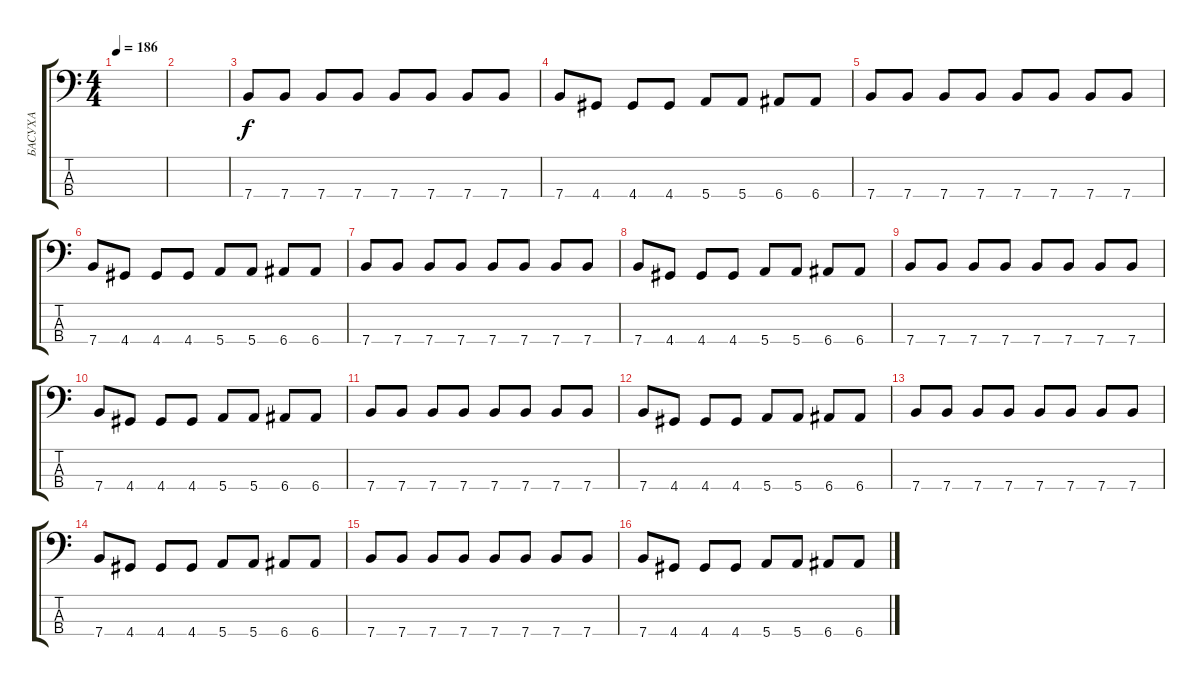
\track ("БАСУХА" "БАСУХА") {instrument electricbasspick}
\staff {score tabs}
\tuning (G2 D2 A1 E1) {hide}
\ts (4 4)
\tempo 186
\clef f4
\ks c
|
|
7.4.8 7.4.8 7.4.8 7.4.8 7.4.8 7.4.8 7.4.8 7.4.8 |
7.4.8 4.4.8 4.4.8 4.4.8 5.4.8 5.4.8 6.4.8 6.4.8 |
7.4.8 7.4.8 7.4.8 7.4.8 7.4.8 7.4.8 7.4.8 7.4.8 |
7.4.8 4.4.8 4.4.8 4.4.8 5.4.8 5.4.8 6.4.8 6.4.8 |
7.4.8 7.4.8 7.4.8 7.4.8 7.4.8 7.4.8 7.4.8 7.4.8 |
7.4.8 4.4.8 4.4.8 4.4.8 5.4.8 5.4.8 6.4.8 6.4.8 |
7.4.8 7.4.8 7.4.8 7.4.8 7.4.8 7.4.8 7.4.8 7.4.8 |
7.4.8 4.4.8 4.4.8 4.4.8 5.4.8 5.4.8 6.4.8 6.4.8 |
7.4.8 7.4.8 7.4.8 7.4.8 7.4.8 7.4.8 7.4.8 7.4.8 |
7.4.8 4.4.8 4.4.8 4.4.8 5.4.8 5.4.8 6.4.8 6.4.8 |
7.4.8 7.4.8 7.4.8 7.4.8 7.4.8 7.4.8 7.4.8 7.4.8 |
7.4.8 4.4.8 4.4.8 4.4.8 5.4.8 5.4.8 6.4.8 6.4.8 |
7.4.8 7.4.8 7.4.8 7.4.8 7.4.8 7.4.8 7.4.8 7.4.8 |
7.4.8 4.4.8 4.4.8 4.4.8 5.4.8 5.4.8 6.4.8 6.4.8
